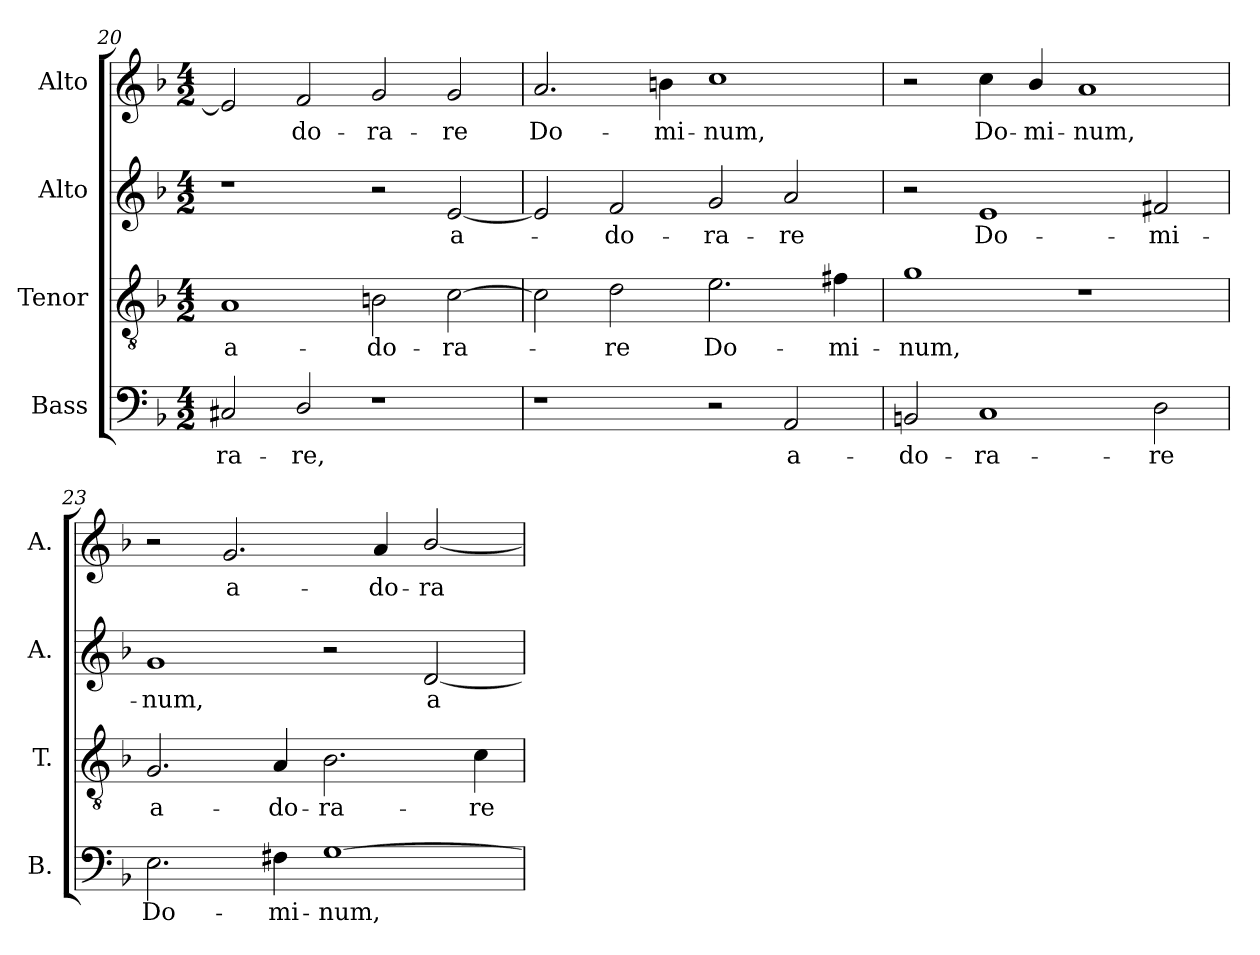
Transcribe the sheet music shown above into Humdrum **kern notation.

**kern	**text	**kern	**text	**kern	**text	**kern	**text
*part4	*part4	*part3	*part3	*part2	*part2	*part1	*part1
*staff4	*staff4	*staff3	*staff3	*staff2	*staff2	*staff1	*staff1
*I"Bass	*	*I"Tenor	*	*I"Alto	*	*I"Alto	*
*I'B.	*	*I'T.	*	*I'A.	*	*I'A.	*
*clefF4	*	*clefGv2	*	*clefG2	*	*clefG2	*
*	*	*ITrd7c12	*	*	*	*	*
*k[b-]	*	*k[b-]	*	*k[b-]	*	*k[b-]	*
*F:	*	*F:	*	*F:	*	*F:	*
*M4/2	*	*M4/2	*	*M4/2	*	*M4/2	*
=20	=20	=20	=20	=20	=20	=20	=20
!	!LO:LY:b:color=#000000	!	!	!	!	!	!
!	!	!	!LO:LY:b:color=#000000	!	!	!	!
2C#Xi/	-ra-	1AAi	a-	1r	.	2ei/]	.
!	!LO:LY:b:color=#000000	!	!	!	!	!	!
!	!	!	!	!	!	!	!LO:LY:b:color=#000000
2Di/	-re,	.	.	.	.	2fi/	-do-
!	!	!	!LO:LY:b:color=#000000	!	!	!	!
!	!	!	!	!	!	!	!LO:LY:b:color=#000000
1r	.	2BBni\	-do-	2r	.	2gi/	-ra-
!	!	!	!LO:LY:b:color=#000000	!	!	!	!
!	!	!	!	!	!LO:LY:b:color=#000000	!	!
!	!	!	!	!	!	!	!LO:LY:b:color=#000000
.	.	[2Ci\	-ra-	[2ei/	a-	2gi/	-re
=21	=21	=21	=21	=21	=21	=21	=21
!	!	!	!	!	!	!	!LO:LY:b:color=#000000
1r	.	2Ci\]	.	2ei/]	.	2.ai/	Do-
!	!	!	!LO:LY:b:color=#000000	!	!	!	!
!	!	!	!	!	!LO:LY:b:color=#000000	!	!
.	.	2Di\	-re	2fi/	-do-	.	.
!	!	!	!	!	!	!	!LO:LY:b:color=#000000
.	.	.	.	.	.	4bni\	-mi-
!	!	!	!LO:LY:b:color=#000000	!	!	!	!
!	!	!	!	!	!LO:LY:b:color=#000000	!	!
!	!	!	!	!	!	!	!LO:LY:b:color=#000000
2r	.	2.Ei\	Do-	2gi/	-ra-	1cci	-num,
!	!LO:LY:b:color=#000000	!	!	!	!	!	!
!	!	!	!	!	!LO:LY:b:color=#000000	!	!
2AAi/	a-	.	.	2ai/	-re	.	.
!	!	!	!LO:LY:b:color=#000000	!	!	!	!
.	.	4F#Xi\	-mi-	.	.	.	.
=22	=22	=22	=22	=22	=22	=22	=22
!	!LO:LY:b:color=#000000	!	!	!	!	!	!
!	!	!	!LO:LY:b:color=#000000	!	!	!	!
2BBni/	-do-	1Gi	-num,	2r	.	2r	.
!	!LO:LY:b:color=#000000	!	!	!	!	!	!
!	!	!	!	!	!LO:LY:b:color=#000000	!	!
!	!	!	!	!	!	!	!LO:LY:b:color=#000000
1Ci	-ra-	.	.	1ei	Do-	4cci\	Do-
!	!	!	!	!	!	!	!LO:LY:b:color=#000000
.	.	.	.	.	.	4b-i/	-mi-
!	!	!	!	!	!	!	!LO:LY:b:color=#000000
.	.	1r	.	.	.	1ai	-num,
!	!LO:LY:b:color=#000000	!	!	!	!	!	!
!	!	!	!	!	!LO:LY:b:color=#000000	!	!
2Di\	-re	.	.	2f#Xi/	-mi-	.	.
!!LO:LB:g=z
=23	=23	=23	=23	=23	=23	=23	=23
!	!LO:LY:b:color=#000000	!	!	!	!	!	!
!	!	!	!LO:LY:b:color=#000000	!	!	!	!
!	!	!	!	!	!LO:LY:b:color=#000000	!	!
2.Ei\	Do-	2.GGi/	a-	1gi	-num,	2r	.
!	!	!	!	!	!	!	!LO:LY:b:color=#000000
.	.	.	.	.	.	2.gi/	a-
!	!LO:LY:b:color=#000000	!	!	!	!	!	!
!	!	!	!LO:LY:b:color=#000000	!	!	!	!
4F#Xi\	-mi-	4AAi/	-do-	.	.	.	.
!	!LO:LY:b:color=#000000	!	!	!	!	!	!
!	!	!	!LO:LY:b:color=#000000	!	!	!	!
[1Gi	-num,	2.BB-i\	-ra-	2r	.	.	.
!	!	!	!	!	!	!	!LO:LY:b:color=#000000
.	.	.	.	.	.	4ai/	-do-
!	!	!	!	!	!LO:LY:b:color=#000000	!	!
!	!	!	!	!	!	!	!LO:LY:b:color=#000000
.	.	.	.	[2di/	a-	[2b-i/	-ra-
!	!	!	!LO:LY:b:color=#000000	!	!	!	!
.	.	4Ci\	-re	.	.	.	.
=	=	=	=	=	=	=	=
*-	*-	*-	*-	*-	*-	*-	*-
